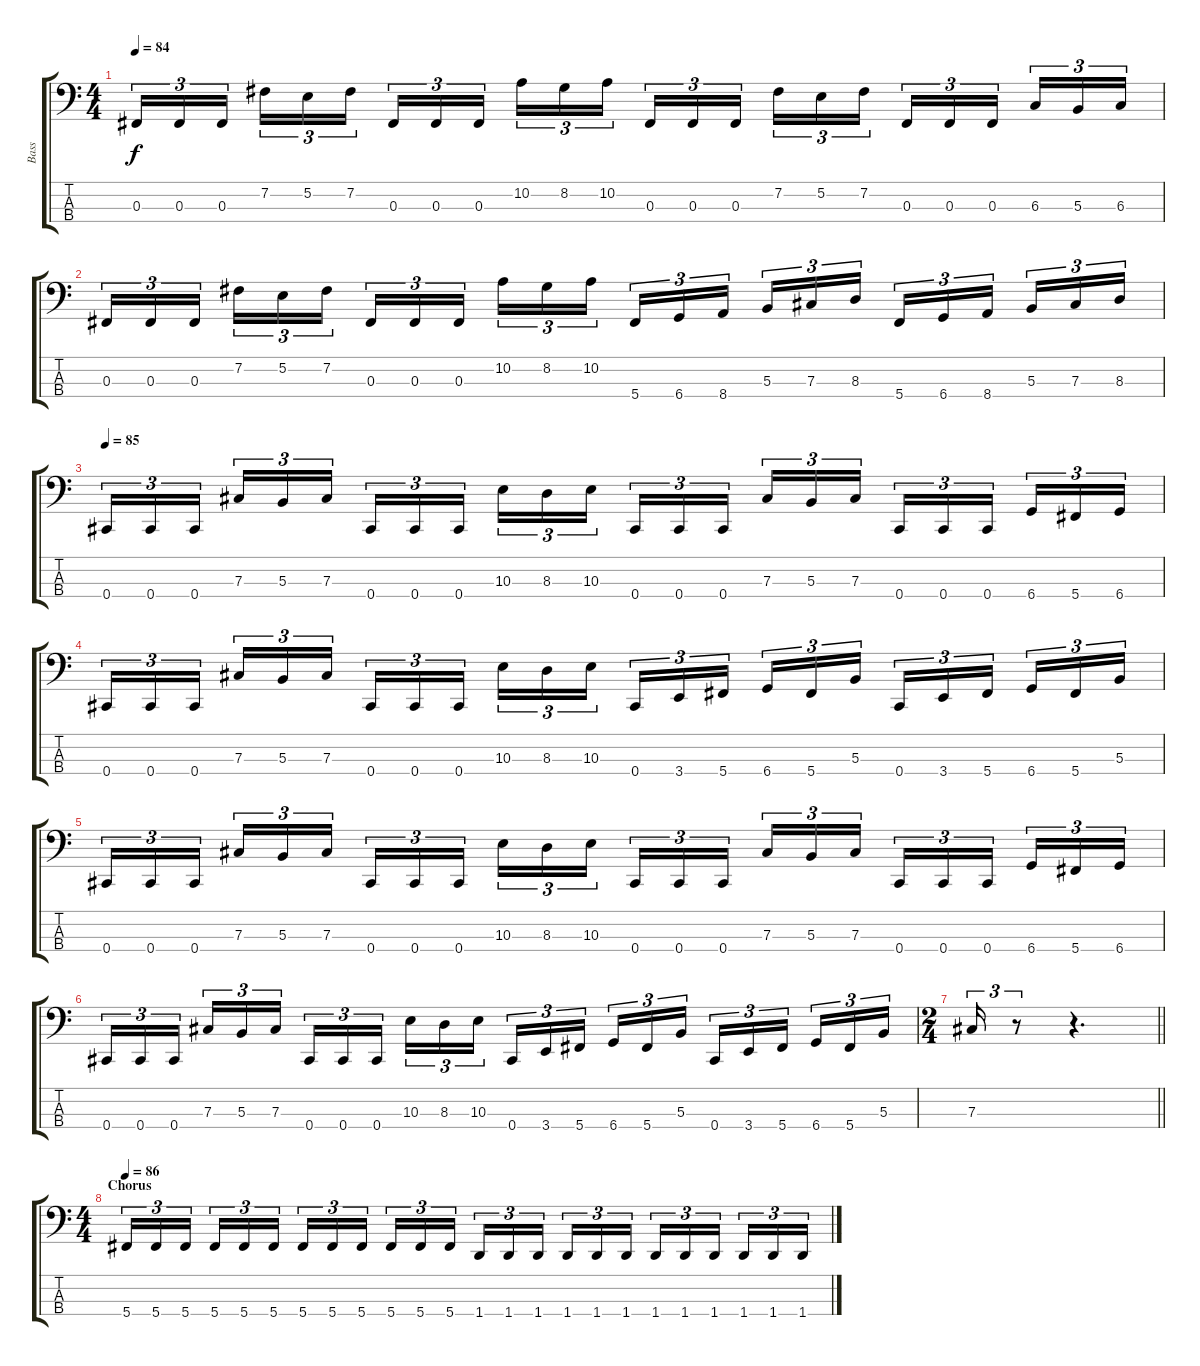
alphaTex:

\track ("Bass" "Bass") {instrument electricbassfinger}
\staff {score tabs}
\tuning (E2 B1 Gb1 Db1) {hide}
\ts (4 4)
\tempo 84
\clef f4
\ks c
0.3.16{tu (3 2) dy f} 0.3.16{tu (3 2)} 0.3.16{tu (3 2) beam splitsecondary} 7.2.16{tu (3 2)} 5.2.16{tu (3 2)} 7.2.16{tu (3 2)} 0.3.16{tu (3 2)} 0.3.16{tu (3 2)} 0.3.16{tu (3 2) beam splitsecondary} 10.2.16{tu (3 2)} 8.2.16{tu (3 2)} 10.2.16{tu (3 2)} 0.3.16{tu (3 2)} 0.3.16{tu (3 2)} 0.3.16{tu (3 2) beam splitsecondary} 7.2.16{tu (3 2)} 5.2.16{tu (3 2)} 7.2.16{tu (3 2)} 0.3.16{tu (3 2)} 0.3.16{tu (3 2)} 0.3.16{tu (3 2) beam splitsecondary} 6.3.16{tu (3 2)} 5.3.16{tu (3 2)} 6.3.16{tu (3 2)} |
0.3.16{tu (3 2)} 0.3.16{tu (3 2)} 0.3.16{tu (3 2) beam splitsecondary} 7.2.16{tu (3 2)} 5.2.16{tu (3 2)} 7.2.16{tu (3 2)} 0.3.16{tu (3 2)} 0.3.16{tu (3 2)} 0.3.16{tu (3 2) beam splitsecondary} 10.2.16{tu (3 2)} 8.2.16{tu (3 2)} 10.2.16{tu (3 2)} 5.4.16{tu (3 2)} 6.4.16{tu (3 2)} 8.4.16{tu (3 2) beam splitsecondary} 5.3.16{tu (3 2)} 7.3.16{tu (3 2)} 8.3.16{tu (3 2)} 5.4.16{tu (3 2)} 6.4.16{tu (3 2)} 8.4.16{tu (3 2) beam splitsecondary} 5.3.16{tu (3 2)} 7.3.16{tu (3 2)} 8.3.16{tu (3 2)} |
\tempo 85
0.4.16{tu (3 2)} 0.4.16{tu (3 2)} 0.4.16{tu (3 2) beam splitsecondary} 7.3.16{tu (3 2)} 5.3.16{tu (3 2)} 7.3.16{tu (3 2)} 0.4.16{tu (3 2)} 0.4.16{tu (3 2)} 0.4.16{tu (3 2) beam splitsecondary} 10.3.16{tu (3 2)} 8.3.16{tu (3 2)} 10.3.16{tu (3 2)} 0.4.16{tu (3 2)} 0.4.16{tu (3 2)} 0.4.16{tu (3 2) beam splitsecondary} 7.3.16{tu (3 2)} 5.3.16{tu (3 2)} 7.3.16{tu (3 2)} 0.4.16{tu (3 2)} 0.4.16{tu (3 2)} 0.4.16{tu (3 2) beam splitsecondary} 6.4.16{tu (3 2)} 5.4.16{tu (3 2)} 6.4.16{tu (3 2)} |
0.4.16{tu (3 2)} 0.4.16{tu (3 2)} 0.4.16{tu (3 2) beam splitsecondary} 7.3.16{tu (3 2)} 5.3.16{tu (3 2)} 7.3.16{tu (3 2)} 0.4.16{tu (3 2)} 0.4.16{tu (3 2)} 0.4.16{tu (3 2) beam splitsecondary} 10.3.16{tu (3 2)} 8.3.16{tu (3 2)} 10.3.16{tu (3 2)} 0.4.16{tu (3 2)} 3.4.16{tu (3 2)} 5.4.16{tu (3 2) beam splitsecondary} 6.4.16{tu (3 2)} 5.4.16{tu (3 2)} 5.3.16{tu (3 2)} 0.4.16{tu (3 2)} 3.4.16{tu (3 2)} 5.4.16{tu (3 2) beam splitsecondary} 6.4.16{tu (3 2)} 5.4.16{tu (3 2)} 5.3.16{tu (3 2)} |
0.4.16{tu (3 2)} 0.4.16{tu (3 2)} 0.4.16{tu (3 2) beam splitsecondary} 7.3.16{tu (3 2)} 5.3.16{tu (3 2)} 7.3.16{tu (3 2)} 0.4.16{tu (3 2)} 0.4.16{tu (3 2)} 0.4.16{tu (3 2) beam splitsecondary} 10.3.16{tu (3 2)} 8.3.16{tu (3 2)} 10.3.16{tu (3 2)} 0.4.16{tu (3 2)} 0.4.16{tu (3 2)} 0.4.16{tu (3 2) beam splitsecondary} 7.3.16{tu (3 2)} 5.3.16{tu (3 2)} 7.3.16{tu (3 2)} 0.4.16{tu (3 2)} 0.4.16{tu (3 2)} 0.4.16{tu (3 2) beam splitsecondary} 6.4.16{tu (3 2)} 5.4.16{tu (3 2)} 6.4.16{tu (3 2)} |
0.4.16{tu (3 2)} 0.4.16{tu (3 2)} 0.4.16{tu (3 2) beam splitsecondary} 7.3.16{tu (3 2)} 5.3.16{tu (3 2)} 7.3.16{tu (3 2)} 0.4.16{tu (3 2)} 0.4.16{tu (3 2)} 0.4.16{tu (3 2) beam splitsecondary} 10.3.16{tu (3 2)} 8.3.16{tu (3 2)} 10.3.16{tu (3 2)} 0.4.16{tu (3 2)} 3.4.16{tu (3 2)} 5.4.16{tu (3 2) beam splitsecondary} 6.4.16{tu (3 2)} 5.4.16{tu (3 2)} 5.3.16{tu (3 2)} 0.4.16{tu (3 2)} 3.4.16{tu (3 2)} 5.4.16{tu (3 2) beam splitsecondary} 6.4.16{tu (3 2)} 5.4.16{tu (3 2)} 5.3.16{tu (3 2)} |
\ts (2 4)
\barLineRight lightlight
7.3.16{tu (3 2)} r.8{tu (3 2)} r.4{d} |
\ts (4 4)
\section ("" "Chorus")
\tempo 86
5.4.16{tu (3 2)} 5.4.16{tu (3 2)} 5.4.16{tu (3 2) beam splitsecondary} 5.4.16{tu (3 2)} 5.4.16{tu (3 2)} 5.4.16{tu (3 2)} 5.4.16{tu (3 2)} 5.4.16{tu (3 2)} 5.4.16{tu (3 2) beam splitsecondary} 5.4.16{tu (3 2)} 5.4.16{tu (3 2)} 5.4.16{tu (3 2)} 1.4.16{tu (3 2)} 1.4.16{tu (3 2)} 1.4.16{tu (3 2) beam splitsecondary} 1.4.16{tu (3 2)} 1.4.16{tu (3 2)} 1.4.16{tu (3 2)} 1.4.16{tu (3 2)} 1.4.16{tu (3 2)} 1.4.16{tu (3 2) beam splitsecondary} 1.4.16{tu (3 2)} 1.4.16{tu (3 2)} 1.4.16{tu (3 2)}
